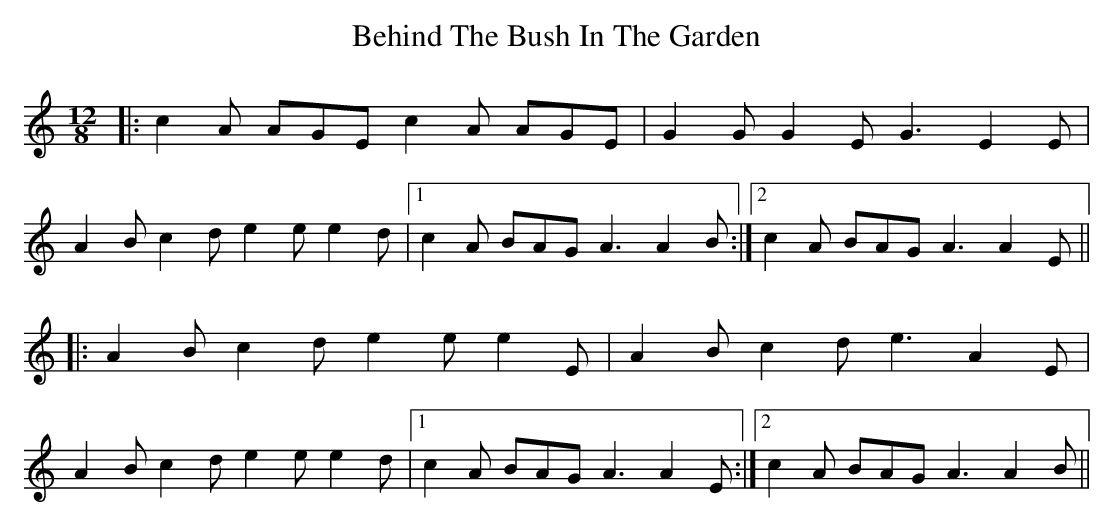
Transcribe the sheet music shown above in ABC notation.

X:1
T: Behind The Bush In The Garden
M: 6/8
L: 1/8
K: Amin
M:12/8
|:c2A AGE c2A AGE|G2G G2E G3 E2E|
A2B c2d e2e e2d|1 c2A BAG A3 A2B:|2 c2A BAG A3 A2E||
|:A2B c2d e2e e2E|A2B c2d e3 A2E|
A2B c2d e2e e2d|1 c2A BAG A3 A2E:|2 c2A BAG A3 A2B||
